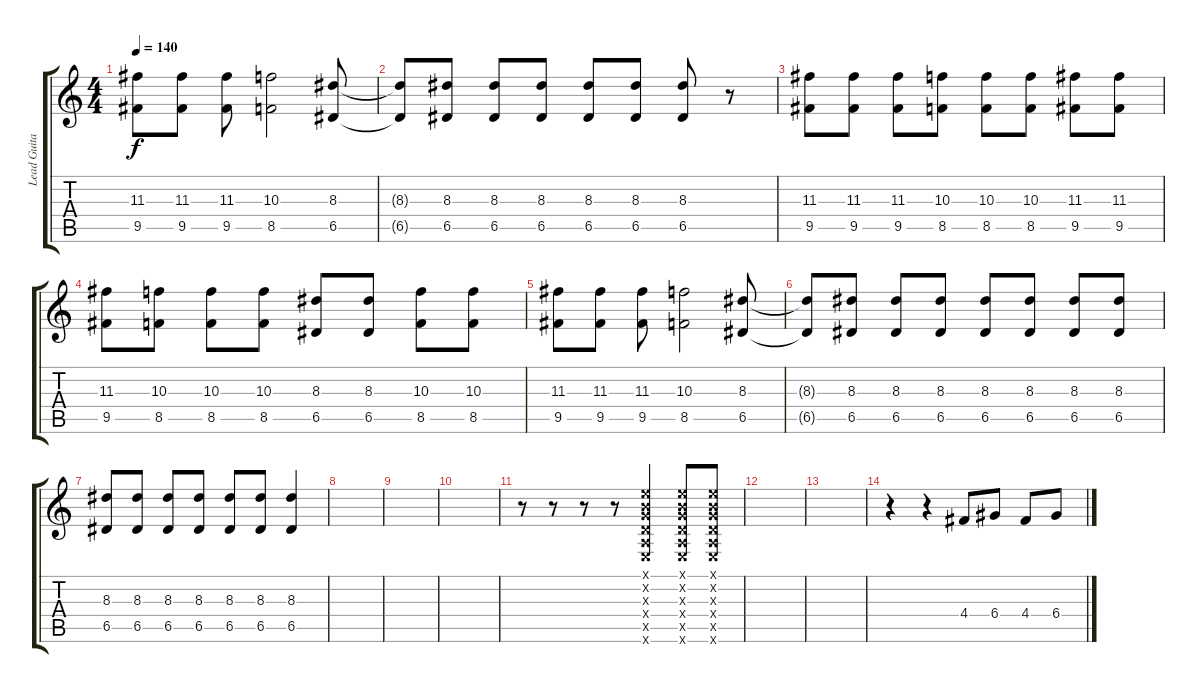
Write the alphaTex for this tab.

\track ("Lead Guitar" "Lead Guita") {instrument distortionguitar}
\staff {score tabs}
\tuning (E4 B3 G3 D3 A2 E2) {hide}
\ts (4 4)
\tempo 140
\clef g2
\ks c
(11.3 9.5).8{dy f} (11.3 9.5).8 (11.3 9.5).8 (10.3 8.5).2 (8.3 6.5).8 |
(8.3{t} 6.5{t}).8 (8.3 6.5).8 (8.3 6.5).8 (8.3 6.5).8 (8.3 6.5).8 (8.3 6.5).8 (8.3 6.5).8 r.8 |
(11.3 9.5).8 (11.3 9.5).8 (11.3 9.5).8 (10.3 8.5).8 (10.3 8.5).8 (10.3 8.5).8 (11.3 9.5).8 (11.3 9.5).8 |
(11.3 9.5).8 (10.3 8.5).8 (10.3 8.5).8 (10.3 8.5).8 (8.3 6.5).8 (8.3 6.5).8 (10.3 8.5).8 (10.3 8.5).8 |
(11.3 9.5).8 (11.3 9.5).8 (11.3 9.5).8 (10.3 8.5).2 (8.3 6.5).8 |
(8.3{t} 6.5{t}).8 (8.3 6.5).8 (8.3 6.5).8 (8.3 6.5).8 (8.3 6.5).8 (8.3 6.5).8 (8.3 6.5).8 (8.3 6.5).8 |
(8.3 6.5).8 (8.3 6.5).8 (8.3 6.5).8 (8.3 6.5).8 (8.3 6.5).8 (8.3 6.5).8 (8.3 6.5).4 |
|
|
|
r.8 r.8 r.8 r.8 (0.1{x} 0.2{x} 0.3{x} 0.4{x} 0.5{x} 0.6{x}).4 (0.1{x} 0.2{x} 0.3{x} 0.4{x} 0.5{x} 0.6{x}).8 (0.1{x} 0.2{x} 0.3{x} 0.4{x} 0.5{x} 0.6{x}).8 |
|
|
r.4 r.4 4.4.8 6.4.8 4.4.8 6.4.8
